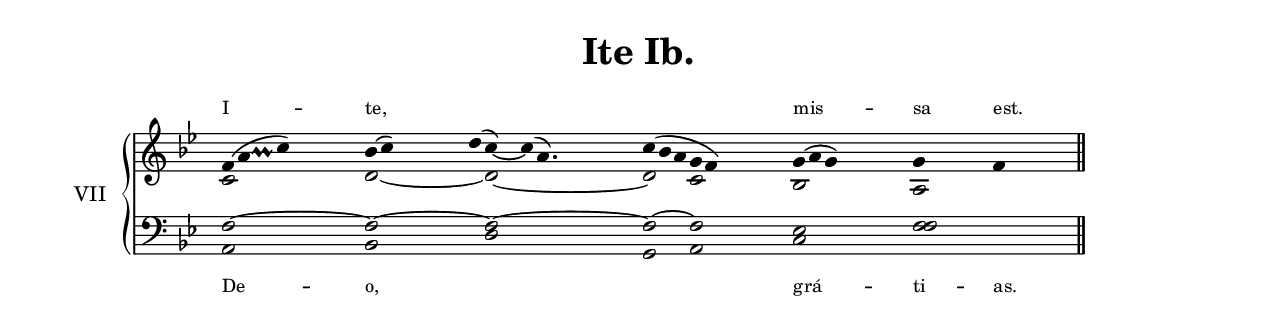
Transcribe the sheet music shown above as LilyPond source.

\version "2.18"
\include "gregorian.ly"
\include "noh2.ily"

%Page reference: page v.10
%(volume.page)

global = {
 \key f \mixolydian
 \cadenzaOn 
 \override Glissando #'thickness = #2.0
}

\header {
  title = \markup \center-column {"Ite Ib." \vspace #1 }
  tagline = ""
  composer = ""
}

\paper {
 #(include-special-characters)
  oddHeaderMarkup = \markup \fill-line {
    \line {}
    \center-column {
      \on-the-fly #first-page     " "
      \on-the-fly #not-first-page ""
    }
    \line { \on-the-fly #print-page-number-check-first \fromproperty #'page:page-number-string }
  }
  evenHeaderMarkup = \markup \fill-line {
    \line { \on-the-fly #print-page-number-check-first \fromproperty #'page:page-number-string }
    \center-column { "" }
    \line {}
  }
}

chantTextA = \lyricmode {
I -- te, _ _ mis -- sa est. }
chantTextB = \lyricmode {
De -- o, _ _ grá -- ti -- as. }

chantMusic = {
\tieDown   f'4 ( a'4 \quil bes' c''4) bes'4 ( c''4) d''4 ( c''4) ~ c''4 ( a'4.) c''4 ( bes'4 a'4 g'4 f'4) g'4 ( a'4 g'4) g'4 f'4 \finalis

}

altoMusic = {
c'2*4/2 d'2*3/2 ~ d'2*7/4 ~ d'2*3/2 c'2 bes2*3/2 a2 \finalis
}

tenorMusic = {
f2*4/2 ~ f2*3/2 ~ f2*7/4 ~ f2*3/2 ~ f2 ees2*3/2 f2 \finalis
}

bassMusic = {
a,2*4/2 bes,2*3/2 d2*7/4 g,2*3/2 a,2 c2*3/2 \shiftRight f2 \finalis
}

voiceLines = {
\voiceLineStyle


}

\score{
  <<
    \new Lyrics
    \new GrandStaff <<
      \set GrandStaff.autoBeaming = ##f
      \set GrandStaff.instrumentName = \markup \center-column {
        "VII"
      }
      \new Staff = up <<
        \new Voice = "chant" {
          \voiceOne \global \chantMusic
        }
        \new Voice {
          \voiceTwo \global \altoMusic
        }
      >>

      \new Staff = down <<
        \clef bass
        \new Voice {
          \voiceOne \global \tenorMusic
        }
        \new Voice {
          \voiceTwo \global \bassMusic
        }
	\new Voice {
        \voiceThree \global \voiceLines
        }
      >>
    >>
    \context Lyrics {
      \lyricsto chant {
      \chantTextA
    }
    }
    \new Lyrics \lyricsto chant {
      \chantTextB
    }
  >>
  \layout{
  }
  
}
